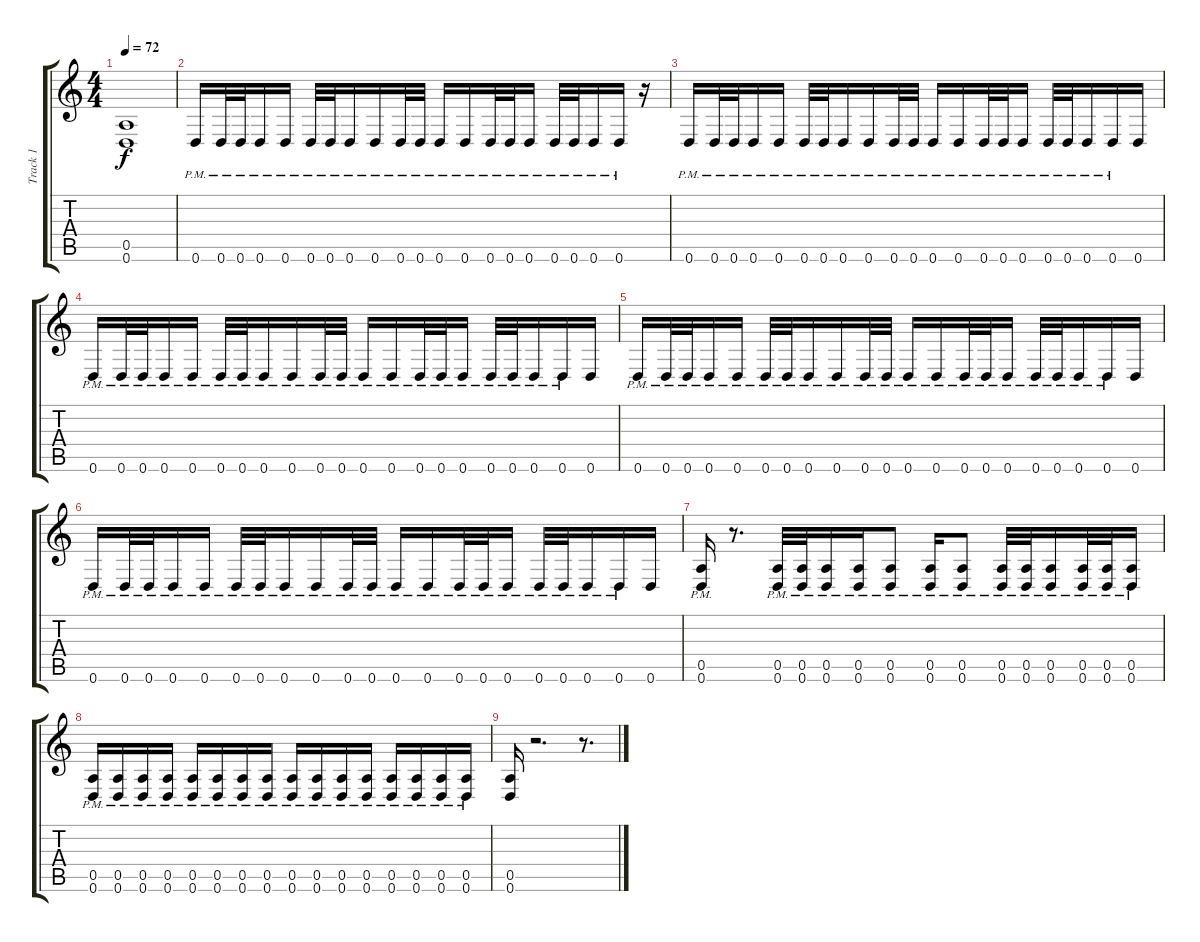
\track ("Track 1" "Track 1") {instrument distortionguitar}
\staff {score tabs}
\tuning (E4 B3 G3 D3 A2 D2) {hide}
\ts (4 4)
\tempo 72
\clef g2
\ks c
(0.5 0.6).1{dy f} |
0.6{pm}.16 0.6{pm}.32 0.6{pm}.32 0.6{pm}.16 0.6{pm}.16 0.6{pm}.32 0.6{pm}.32 0.6{pm}.16 0.6{pm}.16 0.6{pm}.32 0.6{pm}.32 0.6{pm}.16 0.6{pm}.16 0.6{pm}.32 0.6{pm}.32 0.6{pm}.16 0.6{pm}.32 0.6{pm}.32 0.6{pm}.16 0.6{pm}.16 r.16 |
0.6{pm}.16 0.6{pm}.32 0.6{pm}.32 0.6{pm}.16 0.6{pm}.16 0.6{pm}.32 0.6{pm}.32 0.6{pm}.16 0.6{pm}.16 0.6{pm}.32 0.6{pm}.32 0.6{pm}.16 0.6{pm}.16 0.6{pm}.32 0.6{pm}.32 0.6{pm}.16 0.6{pm}.32 0.6{pm}.32 0.6{pm}.16 0.6{pm}.16 0.6.16 |
0.6{pm}.16 0.6{pm}.32 0.6{pm}.32 0.6{pm}.16 0.6{pm}.16 0.6{pm}.32 0.6{pm}.32 0.6{pm}.16 0.6{pm}.16 0.6{pm}.32 0.6{pm}.32 0.6{pm}.16 0.6{pm}.16 0.6{pm}.32 0.6{pm}.32 0.6{pm}.16 0.6{pm}.32 0.6{pm}.32 0.6{pm}.16 0.6{pm}.16 0.6.16 |
0.6{pm}.16 0.6{pm}.32 0.6{pm}.32 0.6{pm}.16 0.6{pm}.16 0.6{pm}.32 0.6{pm}.32 0.6{pm}.16 0.6{pm}.16 0.6{pm}.32 0.6{pm}.32 0.6{pm}.16 0.6{pm}.16 0.6{pm}.32 0.6{pm}.32 0.6{pm}.16 0.6{pm}.32 0.6{pm}.32 0.6{pm}.16 0.6{pm}.16 0.6.16 |
0.6{pm}.16 0.6{pm}.32 0.6{pm}.32 0.6{pm}.16 0.6{pm}.16 0.6{pm}.32 0.6{pm}.32 0.6{pm}.16 0.6{pm}.16 0.6{pm}.32 0.6{pm}.32 0.6{pm}.16 0.6{pm}.16 0.6{pm}.32 0.6{pm}.32 0.6{pm}.16 0.6{pm}.32 0.6{pm}.32 0.6{pm}.16 0.6{pm}.16 0.6.16 |
(0.5{pm} 0.6{pm}).16 r.8{d} (0.5{pm} 0.6{pm}).32 (0.5{pm} 0.6{pm}).32 (0.5{pm} 0.6{pm}).16 (0.5{pm} 0.6{pm}).16 (0.5{pm} 0.6{pm}).8 (0.5{pm} 0.6{pm}).16 (0.5{pm} 0.6{pm}).8 (0.5{pm} 0.6{pm}).32 (0.5{pm} 0.6{pm}).32 (0.5{pm} 0.6{pm}).16 (0.5{pm} 0.6{pm}).32 (0.5{pm} 0.6{pm}).32 (0.5{pm} 0.6{pm}).16 |
(0.5{pm} 0.6{pm}).16 (0.5{pm} 0.6{pm}).16 (0.5{pm} 0.6{pm}).16 (0.5{pm} 0.6{pm}).16 (0.5{pm} 0.6{pm}).16 (0.5{pm} 0.6{pm}).16 (0.5{pm} 0.6{pm}).16 (0.5{pm} 0.6{pm}).16 (0.5{pm} 0.6{pm}).16 (0.5{pm} 0.6{pm}).16 (0.5{pm} 0.6{pm}).16 (0.5{pm} 0.6{pm}).16 (0.5{pm} 0.6{pm}).16 (0.5{pm} 0.6{pm}).16 (0.5{pm} 0.6{pm}).16 (0.5{pm} 0.6{pm}).16 |
(0.5 0.6).16 r.2{d} r.8{d}
